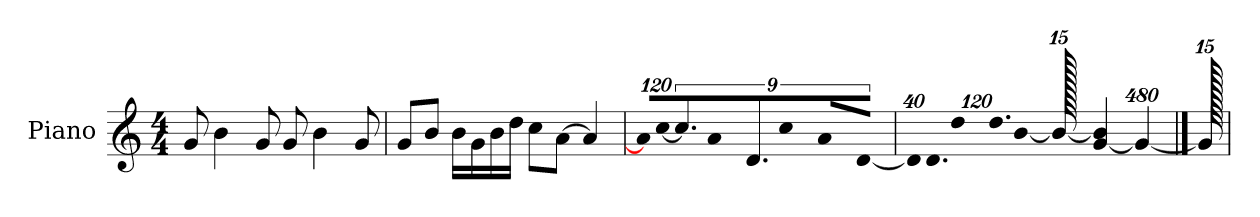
**kern
*part1
*staff1
*I"Piano
*I'P-no
*clefG2
*k[]
*M4/4
*MM90
=1
8g/
4b\
8g/
8g/
4b\
8g/
=2
8g/L
8b/J
16b\LL
16g\
16b\
16dd\JJ
8cc\L
[8a\J
4a/]
=3
!LO:N:vis=16
1920%107a/LL]
!LO:N:vis=16
[1920%107cc/J
9.cc/]
!LO:N:vis=8
640%71a/
9.d/J
!LO:N:vis=4
1920%427cc\
!LO:N:vis=8
640%71a/L
!LO:N:vis=8
[640%71d/J
=4
*Xbrackettup
!LO:N:vis=32
640%23d/KLL]
!LO:N:vis=16.
960%103d/J
!LO:N:vis=8
960%137dd/
!LO:N:vis=16.
960%103dd/L
[384%41b/J
1920b/_
[4g/ 4b/]
1920%479g/_
==5
1920g/]
=
*-
